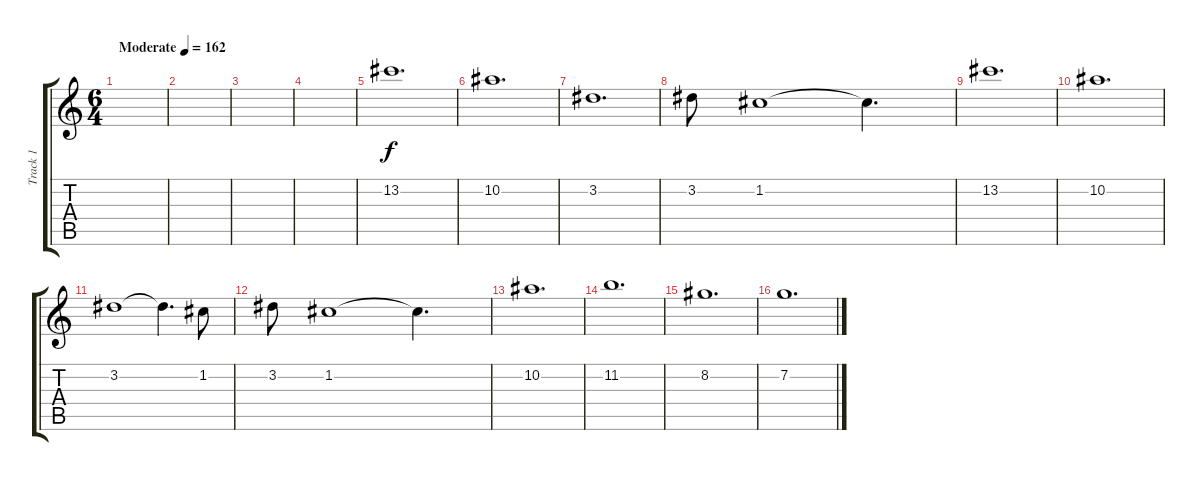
\track ("Track 1" "Track 1") {instrument overdrivenguitar}
\staff {score tabs}
\tuning (F4 C4 Ab3 Eb3 Bb2 Eb2) {hide}
\ts (6 4)
\tempo (162 "Moderate")
\clef g2
\ks c
|
|
|
|
13.2.1{d} |
10.2.1{d} |
3.2.1{d} |
3.2.8 1.2.1 1.2{t}.4{d} |
13.2.1{d} |
10.2.1{d} |
3.2.1 3.2{t}.4{d} 1.2.8 |
3.2.8 1.2.1 1.2{t}.4{d} |
10.2.1{d} |
11.2.1{d} |
8.2.1{d} |
7.2.1{d}
